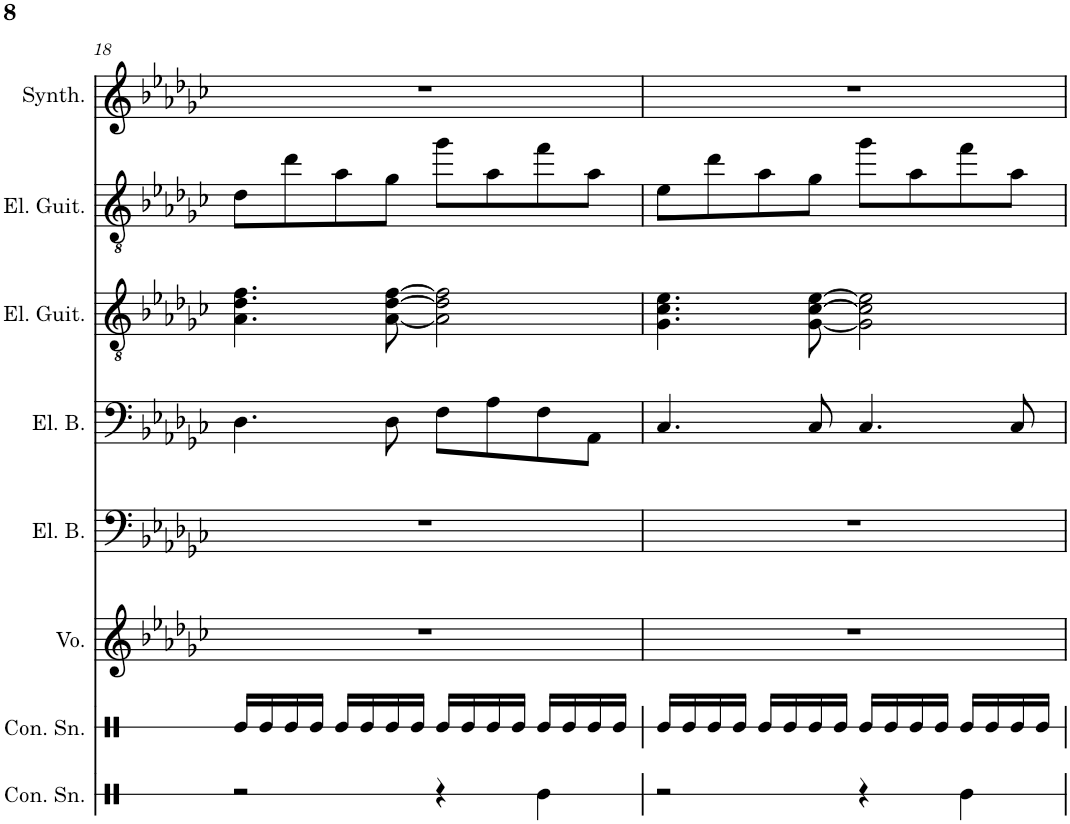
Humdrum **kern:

**kern	**kern	**kern	**kern	**kern	**kern	**kern	**kern
*part8	*part7	*part6	*part5	*part4	*part3	*part2	*part1
*staff8	*staff7	*staff6	*staff5	*staff4	*staff3	*staff2	*staff1
*I"Concert Snare Drum	*I"Concert Snare Drum	*I"Voice	*I"Electric Bass	*I"Electric Bass	*I"Electric Guitar	*I"Electric Guitar	*I"Saw Synthesizer
*I'Con. Sn.	*I'Con. Sn.	*I'Vo.	*I'El. B.	*I'El. B.	*I'El. Guit.	*I'El. Guit.	*I'Synth.
!!LO:PB:g=z
*clefX	*clefX	*clefG2	*clefF4	*clefF4	*clefGv2	*clefGv2	*clefG2
*	*	*	*Trd7c12	*Trd7c12	*	*	*
*k[]	*k[]	*k[b-e-a-d-g-c-]	*k[b-e-a-d-g-c-]	*k[b-e-a-d-g-c-]	*k[b-e-a-d-g-c-]	*k[b-e-a-d-g-c-]	*k[b-e-a-d-g-c-]
*M4/4	*M4/4	*M4/4	*M4/4	*M4/4	*M4/4	*M4/4	*M4/4
=18	=18	=18	=18	=18	=18	=18	=18
2r	16Re/LL	1r	1r	4.D-\	4.A-\ 4.d-\ 4.f\	8d-\L	1r
.	16Re/	.	.	.	.	.	.
.	16Re/	.	.	.	.	8dd-\	.
.	16Re/JJ	.	.	.	.	.	.
.	16Re/LL	.	.	.	.	8a-\	.
.	16Re/	.	.	.	.	.	.
.	16Re/	.	.	8D-\	[8A-\ [8d-\ [8f\	8g-\J	.
.	16Re/JJ	.	.	.	.	.	.
4r	16Re/LL	.	.	8F\L	2A-\] 2d-\] 2f\]	8gg-\L	.
.	16Re/	.	.	.	.	.	.
.	16Re/	.	.	8A-\	.	8a-\	.
.	16Re/JJ	.	.	.	.	.	.
4Re\	16Re/LL	.	.	8F\	.	8ff\	.
.	16Re/	.	.	.	.	.	.
.	16Re/	.	.	8AA-\J	.	8a-\J	.
.	16Re/JJ	.	.	.	.	.	.
=19	=19	=19	=19	=19	=19	=19	=19
2r	16Re/LL	1r	1r	4.C-/	4.G-\ 4.c-\ 4.e-\	8e-\L	1r
.	16Re/	.	.	.	.	.	.
.	16Re/	.	.	.	.	8dd-\	.
.	16Re/JJ	.	.	.	.	.	.
.	16Re/LL	.	.	.	.	8a-\	.
.	16Re/	.	.	.	.	.	.
.	16Re/	.	.	8C-/	[8G-\ [8c-\ [8e-\	8g-\J	.
.	16Re/JJ	.	.	.	.	.	.
4r	16Re/LL	.	.	4.C-/	2G-\] 2c-\] 2e-\]	8gg-\L	.
.	16Re/	.	.	.	.	.	.
.	16Re/	.	.	.	.	8a-\	.
.	16Re/JJ	.	.	.	.	.	.
4Re\	16Re/LL	.	.	.	.	8ff\	.
.	16Re/	.	.	.	.	.	.
.	16Re/	.	.	8C-/	.	8a-\J	.
.	16Re/JJ	.	.	.	.	.	.
=	=	=	=	=	=	=	=
*-	*-	*-	*-	*-	*-	*-	*-
